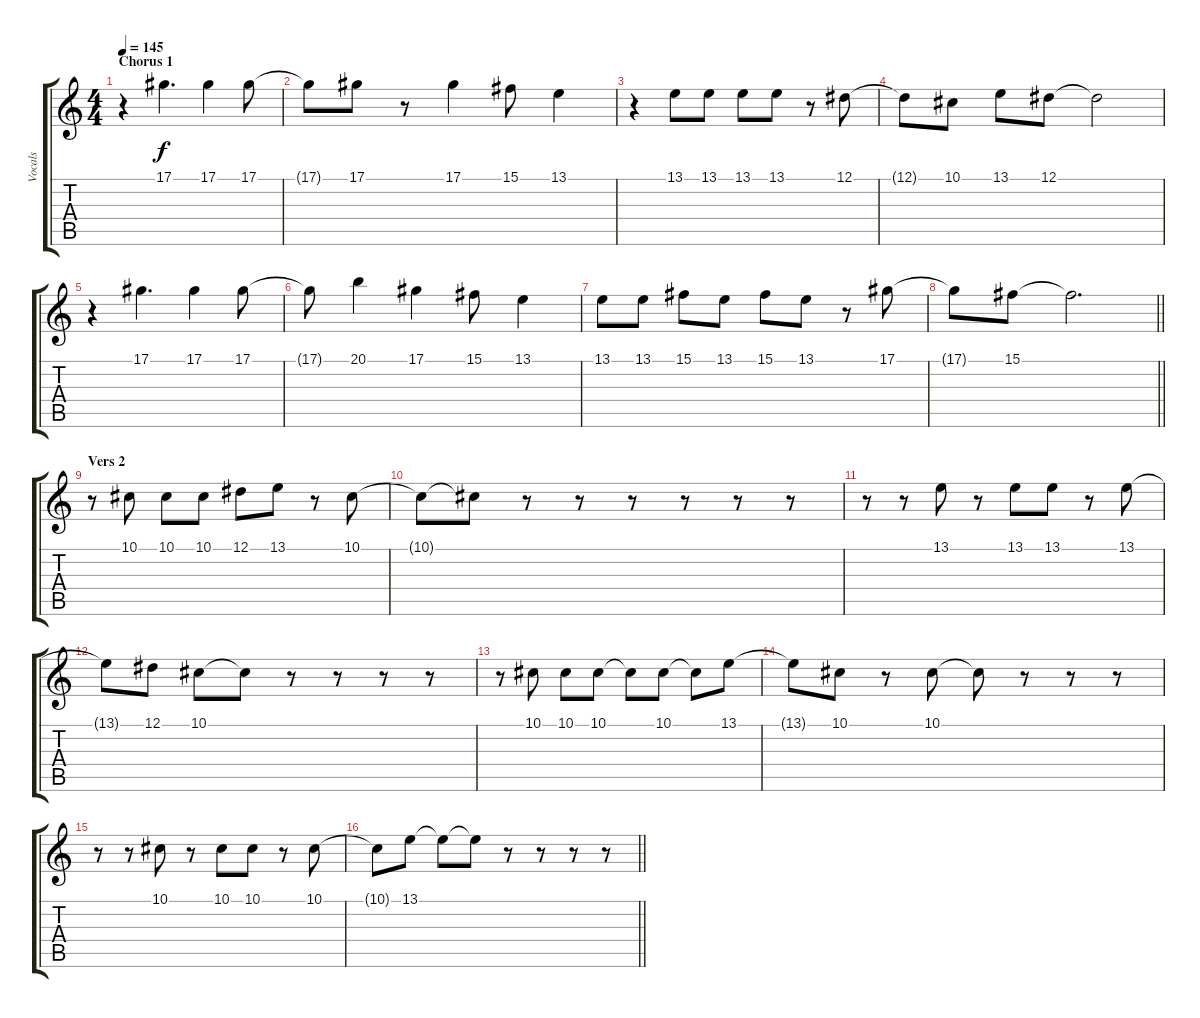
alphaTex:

\track ("Vocals" "Vocals") {instrument lead6voice}
\staff {score tabs}
\tuning (Eb4 Bb3 Gb3 Db3 Ab2 Db2) {hide}
\ts (4 4)
\section ("" "Chorus 1")
\tempo 145
\clef g2
\ks c
r.4{dy f} 17.1.4{d} 17.1.4 17.1.8 |
17.1{t}.8 17.1.8 r.8 17.1.4 15.1.8 13.1.4 |
r.4 13.1.8 13.1.8 13.1.8 13.1.8 r.8 12.1.8 |
12.1{t}.8 10.1.8 13.1.8 12.1.8 12.1{t}.2 |
r.4 17.1.4{d} 17.1.4 17.1.8 |
17.1{t}.8 20.1.4 17.1.4 15.1.8 13.1.4 |
13.1.8 13.1.8 15.1.8 13.1.8 15.1.8 13.1.8 r.8 17.1.8 |
\barLineRight lightlight
17.1{t}.8 15.1.8 15.1{t}.2{d} |
\section ("" "Vers 2")
r.8 10.1.8 10.1.8 10.1.8 12.1.8 13.1.8 r.8 10.1.8 |
10.1{t}.8 10.1{t}.8 r.8 r.8 r.8 r.8 r.8 r.8 |
r.8 r.8 13.1.8 r.8 13.1.8 13.1.8 r.8 13.1.8 |
13.1{t}.8 12.1.8 10.1.8 10.1{t}.8 r.8 r.8 r.8 r.8 |
r.8 10.1.8 10.1.8 10.1.8 10.1{t}.8 10.1.8 10.1{t}.8 13.1.8 |
13.1{t}.8 10.1.8 r.8 10.1.8 10.1{t}.8 r.8 r.8 r.8 |
r.8 r.8 10.1.8 r.8 10.1.8 10.1.8 r.8 10.1.8 |
\barLineRight lightlight
10.1{t}.8 13.1.8 13.1{t}.8 13.1{t}.8 r.8 r.8 r.8 r.8
